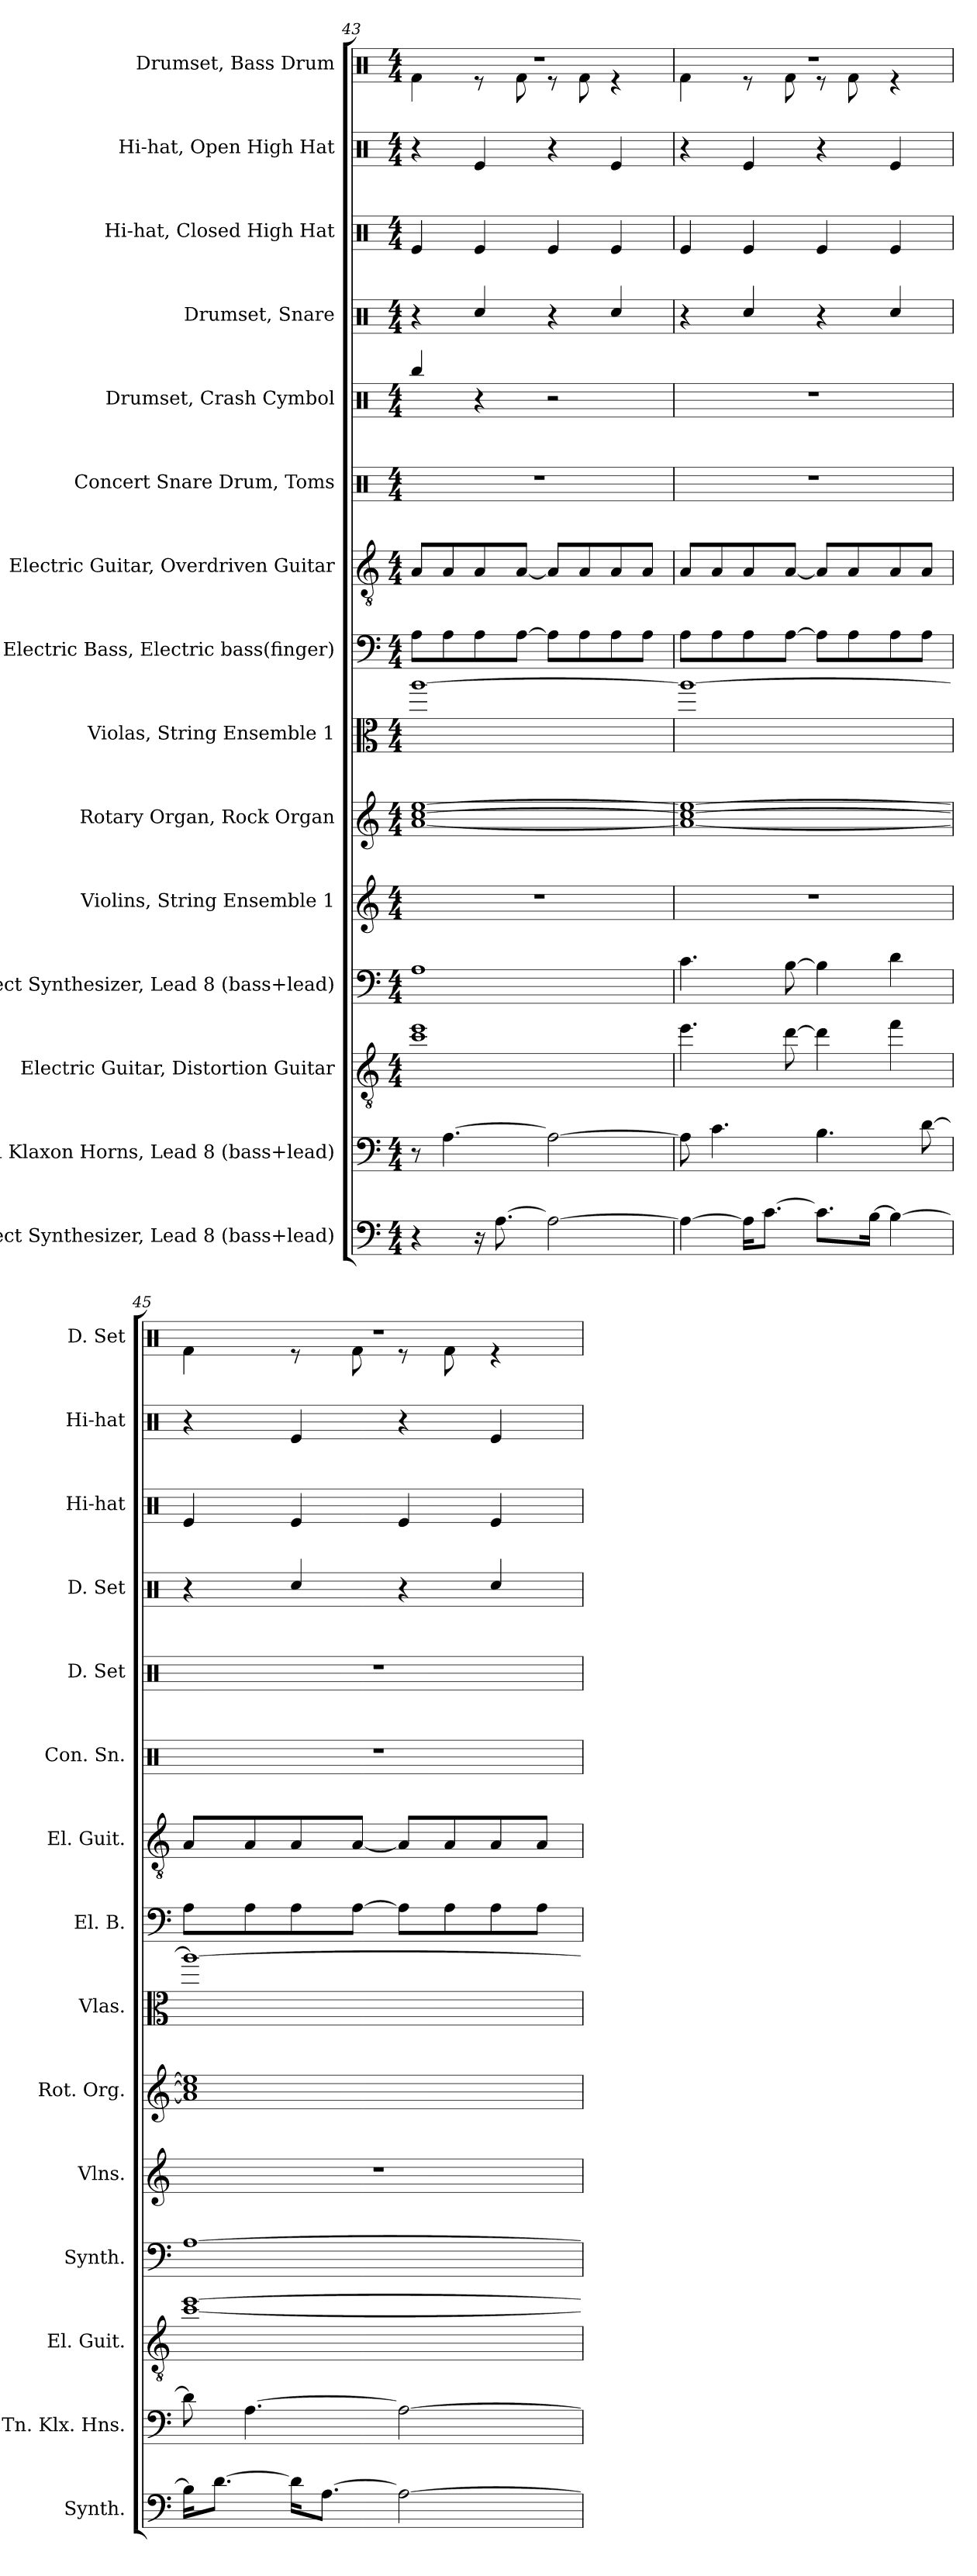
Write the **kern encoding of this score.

**kern	**kern	**kern	**kern	**kern	**kern	**kern	**kern	**kern	**kern	**kern	**kern	**kern	**kern	**kern
*part15	*part14	*part13	*part12	*part11	*part10	*part9	*part8	*part7	*part6	*part5	*part4	*part3	*part2	*part1
*staff15	*staff14	*staff13	*staff12	*staff11	*staff10	*staff9	*staff8	*staff7	*staff6	*staff5	*staff4	*staff3	*staff2	*staff1
*I"Effect Synthesizer, Lead 8 (bass+lead)	*I"Tuned Klaxon Horns, Lead 8 (bass+lead)	*I"Electric Guitar, Distortion Guitar	*I"Effect Synthesizer, Lead 8 (bass+lead)	*I"Violins, String Ensemble 1	*I"Rotary Organ, Rock Organ	*I"Violas, String Ensemble 1	*I"Electric Bass, Electric bass(finger)	*I"Electric Guitar, Overdriven Guitar	*I"Concert Snare Drum, Toms	*I"Drumset, Crash Cymbol	*I"Drumset, Snare	*I"Hi-hat, Closed High Hat	*I"Hi-hat, Open High Hat	*I"Drumset, Bass Drum
*I'Synth.	*I'Tn. Klx. Hns.	*I'El. Guit.	*I'Synth.	*I'Vlns.	*I'Rot. Org.	*I'Vlas.	*I'El. B.	*I'El. Guit.	*I'Con. Sn.	*I'D. Set	*I'D. Set	*I'Hi-hat	*I'Hi-hat	*I'D. Set
*clefF4	*clefF4	*clefGv2	*clefF4	*clefG2	*clefG2	*clefC3	*clefF4	*clefGv2	*clefX	*clefX	*clefX	*clefX	*clefX	*clefX
*	*	*	*	*	*	*	*ITrd7c12	*	*	*	*	*	*	*
*k[]	*k[]	*k[]	*k[]	*k[]	*k[]	*k[]	*k[]	*k[]	*k[]	*k[]	*k[]	*k[]	*k[]	*k[]
*M4/4	*M4/4	*M4/4	*M4/4	*M4/4	*M4/4	*M4/4	*M4/4	*M4/4	*M4/4	*M4/4	*M4/4	*M4/4	*M4/4	*M4/4
=43	=43	=43	=43	=43	=43	=43	=43	=43	=43	=43	=43	=43	=43	=43
*	*	*	*	*	*	*	*	*	*	*	*	*	*	*^
4r	8r	1cc 1ee	1A	1r	[1a [1cc [1ee	[1aa	8AA\L	8A/L	1r	4Rbb/	4r	4Re/	4r	1r	4Rf\
.	[4.A\	.	.	.	.	.	8AA\	8A/	.	.	.	.	.	.	.
16r	.	.	.	.	.	.	8AA\	8A/	.	4r	4Rcc/	4Re/	4Re/	.	8r
[8.A\	.	.	.	.	.	.	.	.	.	.	.	.	.	.	.
.	.	.	.	.	.	.	[8AA\J	[8A/J	.	.	.	.	.	.	8Rf\
2A\_	2A\_	.	.	.	.	.	8AA\L]	8A/L]	.	2r	4r	4Re/	4r	.	8r
.	.	.	.	.	.	.	8AA\	8A/	.	.	.	.	.	.	8Rf\
.	.	.	.	.	.	.	8AA\	8A/	.	.	4Rcc/	4Re/	4Re/	.	4r
.	.	.	.	.	.	.	8AA\J	8A/J	.	.	.	.	.	.	.
!!LO:PB:g=z	!!
=44	=44	=44	=44	=44	=44	=44	=44	=44	=44	=44	=44	=44	=44	=44	=44
4A\_	8A\]	4.ee\	4.c\	1r	1a_ 1cc_ 1ee_	1aa_	8AA\L	8A/L	1r	1r	4r	4Re/	4r	1r	4Rf\
.	4.c\	.	.	.	.	.	8AA\	8A/	.	.	.	.	.	.	.
16A\KL]	.	.	.	.	.	.	8AA\	8A/	.	.	4Rcc/	4Re/	4Re/	.	8r
[8.c\J	.	.	.	.	.	.	.	.	.	.	.	.	.	.	.
.	.	[8dd\	[8B\	.	.	.	[8AA\J	[8A/J	.	.	.	.	.	.	8Rf\
8.c\L]	4.B\	4dd\]	4B\]	.	.	.	8AA\L]	8A/L]	.	.	4r	4Re/	4r	.	8r
.	.	.	.	.	.	.	8AA\	8A/	.	.	.	.	.	.	8Rf\
[16B\Jk	.	.	.	.	.	.	.	.	.	.	.	.	.	.	.
4B\_	.	4ff\	4d\	.	.	.	8AA\	8A/	.	.	4Rcc/	4Re/	4Re/	.	4r
.	[8d\	.	.	.	.	.	8AA\J	8A/J	.	.	.	.	.	.	.
=45	=45	=45	=45	=45	=45	=45	=45	=45	=45	=45	=45	=45	=45	=45	=45
16B\KL]	8d\]	[1cc [1ee	[1A	1r	1a] 1cc] 1ee]	1aa_	8AA\L	8A/L	1r	1r	4r	4Re/	4r	1r	4Rf\
[8.d\J	.	.	.	.	.	.	.	.	.	.	.	.	.	.	.
.	[4.A\	.	.	.	.	.	8AA\	8A/	.	.	.	.	.	.	.
16d\KL]	.	.	.	.	.	.	8AA\	8A/	.	.	4Rcc/	4Re/	4Re/	.	8r
[8.A\J	.	.	.	.	.	.	.	.	.	.	.	.	.	.	.
.	.	.	.	.	.	.	[8AA\J	[8A/J	.	.	.	.	.	.	8Rf\
2A\_	2A\_	.	.	.	.	.	8AA\L]	8A/L]	.	.	4r	4Re/	4r	.	8r
.	.	.	.	.	.	.	8AA\	8A/	.	.	.	.	.	.	8Rf\
.	.	.	.	.	.	.	8AA\	8A/	.	.	4Rcc/	4Re/	4Re/	.	4r
.	.	.	.	.	.	.	8AA\J	8A/J	.	.	.	.	.	.	.
*	*	*	*	*	*	*	*	*	*	*	*	*	*	*v	*v
=	=	=	=	=	=	=	=	=	=	=	=	=	=	=
*-	*-	*-	*-	*-	*-	*-	*-	*-	*-	*-	*-	*-	*-	*-
